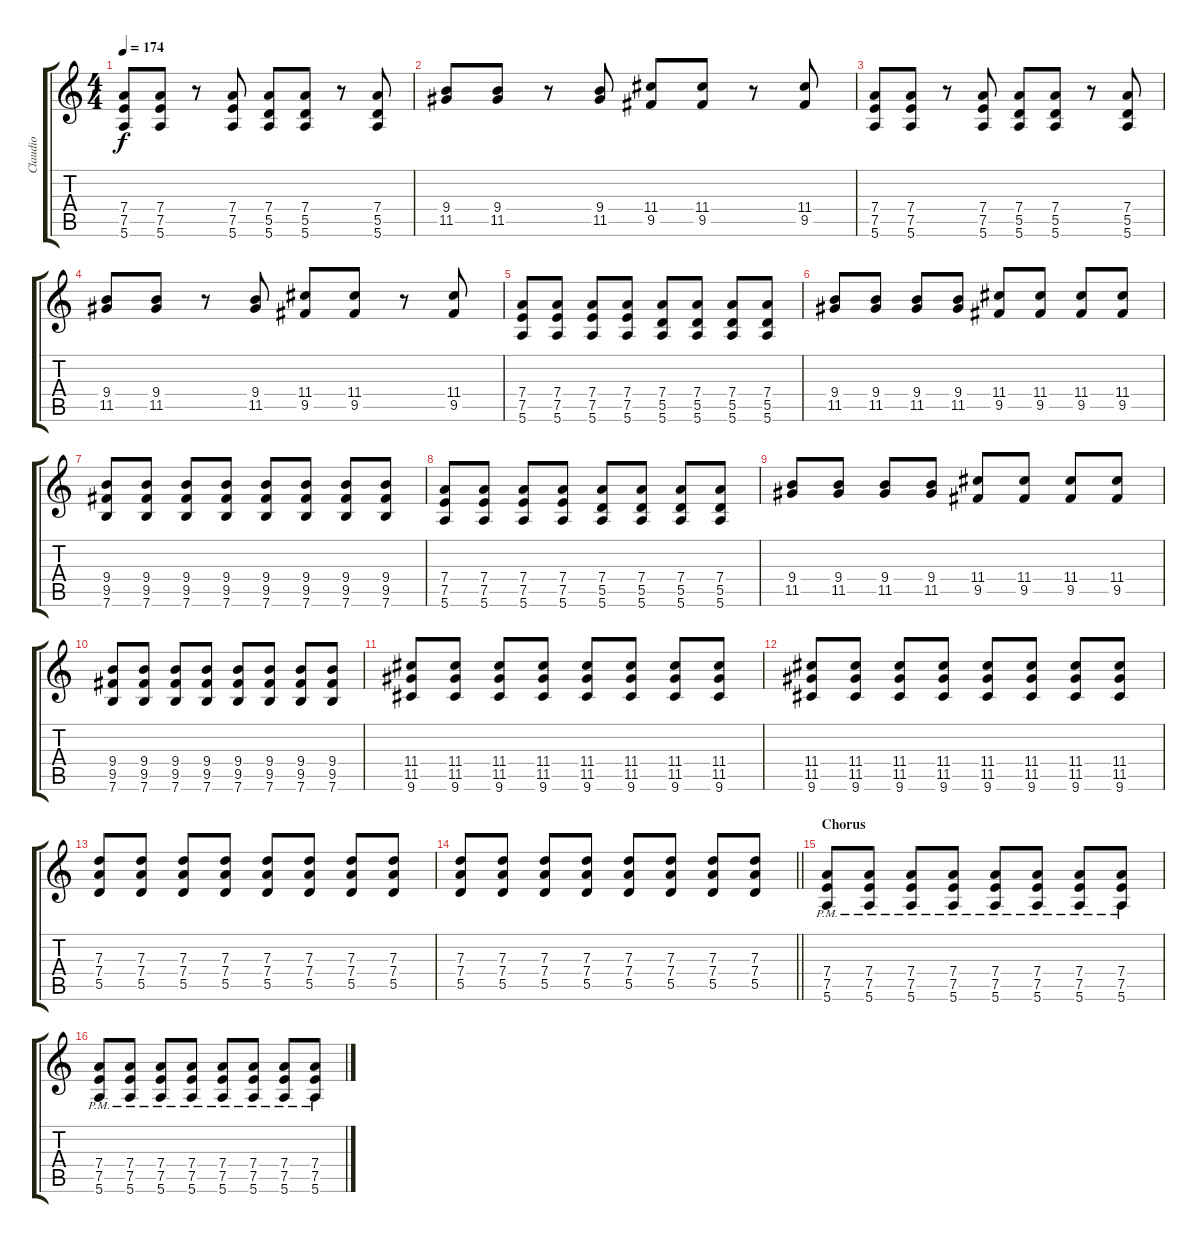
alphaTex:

\track ("Claudio" "Claudio") {instrument overdrivenguitar}
\staff {score tabs}
\tuning (E4 B3 G3 D3 A2 E2) {hide}
\ts (4 4)
\tempo 174
\clef g2
\ks c
(7.4 7.5 5.6).8{dy f} (7.4 7.5 5.6).8 r.8 (7.4 7.5 5.6).8 (7.4 5.5 5.6).8 (7.4 5.5 5.6).8 r.8 (7.4 5.5 5.6).8 |
(9.4 11.5).8 (9.4 11.5).8 r.8 (9.4 11.5).8 (11.4 9.5).8 (11.4 9.5).8 r.8 (11.4 9.5).8 |
(7.4 7.5 5.6).8 (7.4 7.5 5.6).8 r.8 (7.4 7.5 5.6).8 (7.4 5.5 5.6).8 (7.4 5.5 5.6).8 r.8 (7.4 5.5 5.6).8 |
(9.4 11.5).8 (9.4 11.5).8 r.8 (9.4 11.5).8 (11.4 9.5).8 (11.4 9.5).8 r.8 (11.4 9.5).8 |
(7.4 7.5 5.6).8 (7.4 7.5 5.6).8 (7.4 7.5 5.6).8 (7.4 7.5 5.6).8 (7.4 5.5 5.6).8 (7.4 5.5 5.6).8 (7.4 5.5 5.6).8 (7.4 5.5 5.6).8 |
(9.4 11.5).8 (9.4 11.5).8 (9.4 11.5).8 (9.4 11.5).8 (11.4 9.5).8 (11.4 9.5).8 (11.4 9.5).8 (11.4 9.5).8 |
(9.4 9.5 7.6).8 (9.4 9.5 7.6).8 (9.4 9.5 7.6).8 (9.4 9.5 7.6).8 (9.4 9.5 7.6).8 (9.4 9.5 7.6).8 (9.4 9.5 7.6).8 (9.4 9.5 7.6).8 |
(7.4 7.5 5.6).8 (7.4 7.5 5.6).8 (7.4 7.5 5.6).8 (7.4 7.5 5.6).8 (7.4 5.5 5.6).8 (7.4 5.5 5.6).8 (7.4 5.5 5.6).8 (7.4 5.5 5.6).8 |
(9.4 11.5).8 (9.4 11.5).8 (9.4 11.5).8 (9.4 11.5).8 (11.4 9.5).8 (11.4 9.5).8 (11.4 9.5).8 (11.4 9.5).8 |
(9.4 9.5 7.6).8 (9.4 9.5 7.6).8 (9.4 9.5 7.6).8 (9.4 9.5 7.6).8 (9.4 9.5 7.6).8 (9.4 9.5 7.6).8 (9.4 9.5 7.6).8 (9.4 9.5 7.6).8 |
(11.4 11.5 9.6).8 (11.4 11.5 9.6).8 (11.4 11.5 9.6).8 (11.4 11.5 9.6).8 (11.4 11.5 9.6).8 (11.4 11.5 9.6).8 (11.4 11.5 9.6).8 (11.4 11.5 9.6).8 |
(11.4 11.5 9.6).8 (11.4 11.5 9.6).8 (11.4 11.5 9.6).8 (11.4 11.5 9.6).8 (11.4 11.5 9.6).8 (11.4 11.5 9.6).8 (11.4 11.5 9.6).8 (11.4 11.5 9.6).8 |
(7.3 7.4 5.5).8 (7.3 7.4 5.5).8 (7.3 7.4 5.5).8 (7.3 7.4 5.5).8 (7.3 7.4 5.5).8 (7.3 7.4 5.5).8 (7.3 7.4 5.5).8 (7.3 7.4 5.5).8 |
\barLineRight lightlight
(7.3 7.4 5.5).8 (7.3 7.4 5.5).8 (7.3 7.4 5.5).8 (7.3 7.4 5.5).8 (7.3 7.4 5.5).8 (7.3 7.4 5.5).8 (7.3 7.4 5.5).8 (7.3 7.4 5.5).8 |
\section ("" "Chorus")
(7.4{pm} 7.5{pm} 5.6{pm}).8 (7.4{pm} 7.5{pm} 5.6{pm}).8 (7.4{pm} 7.5{pm} 5.6{pm}).8 (7.4{pm} 7.5{pm} 5.6{pm}).8 (7.4{pm} 7.5{pm} 5.6{pm}).8 (7.4{pm} 7.5{pm} 5.6{pm}).8 (7.4{pm} 7.5{pm} 5.6{pm}).8 (7.4{pm} 7.5{pm} 5.6{pm}).8 |
(7.4{pm} 7.5{pm} 5.6{pm}).8 (7.4{pm} 7.5{pm} 5.6{pm}).8 (7.4{pm} 7.5{pm} 5.6{pm}).8 (7.4{pm} 7.5{pm} 5.6{pm}).8 (7.4{pm} 7.5{pm} 5.6{pm}).8 (7.4{pm} 7.5{pm} 5.6{pm}).8 (7.4{pm} 7.5{pm} 5.6{pm}).8 (7.4{pm} 7.5{pm} 5.6{pm}).8
